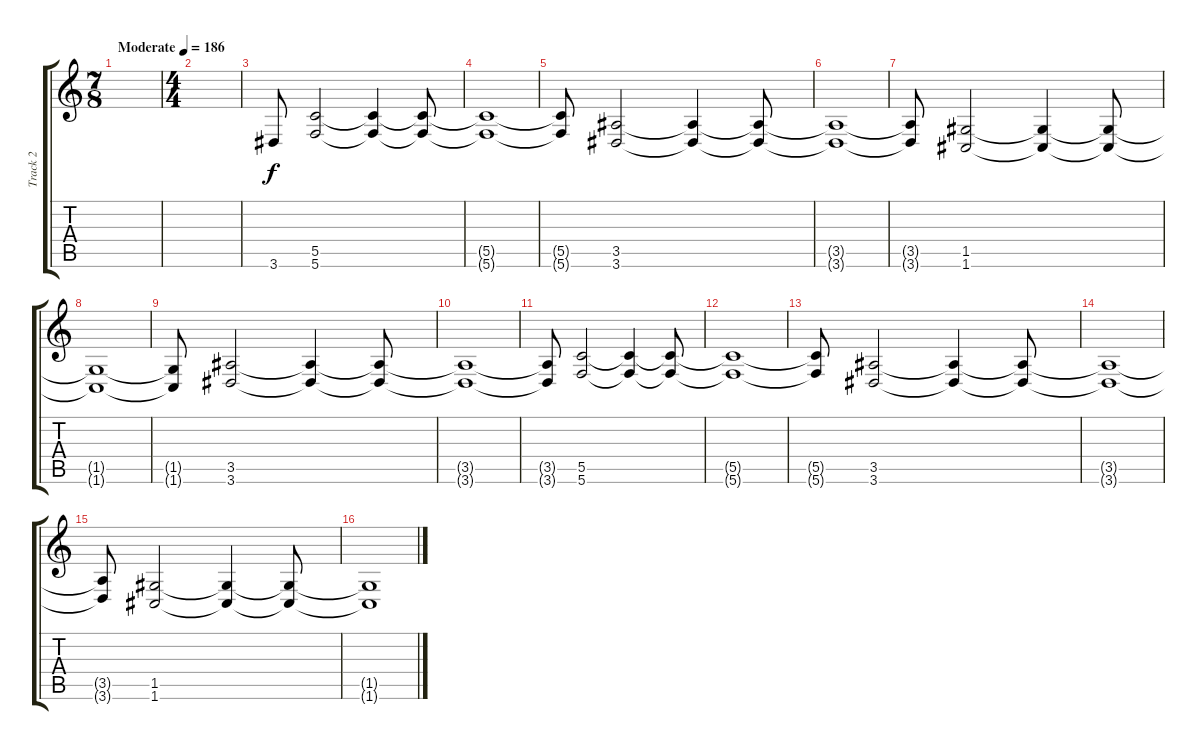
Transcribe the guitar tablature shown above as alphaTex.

\track ("Track 2" "Track 2") {instrument distortionguitar bank 255}
\staff {score tabs}
\tuning (D4 A3 F3 C3 G2 C2) {hide}
\ts (7 8)
\tempo (186 "Moderate")
\clef g2
\ks c
|
\ts (4 4)
|
3.6.8 (5.5 5.6).2 (5.5{t} 5.6{t}).4 (5.5{t} 5.6{t}).8 |
(5.5{t} 5.6{t}).1 |
(5.5{t} 5.6{t}).8 (3.5 3.6).2 (3.5{t} 3.6{t}).4 (3.5{t} 3.6{t}).8 |
(3.5{t} 3.6{t}).1 |
(3.5{t} 3.6{t}).8 (1.5 1.6).2 (1.5{t} 1.6{t}).4 (1.5{t} 1.6{t}).8 |
(1.5{t} 1.6{t}).1 |
(1.5{t} 1.6{t}).8 (3.5 3.6).2 (3.5{t} 3.6{t}).4 (3.5{t} 3.6{t}).8 |
(3.5{t} 3.6{t}).1 |
(3.5{t} 3.6{t}).8 (5.5 5.6).2 (5.5{t} 5.6{t}).4 (5.5{t} 5.6{t}).8 |
(5.5{t} 5.6{t}).1 |
(5.5{t} 5.6{t}).8 (3.5 3.6).2 (3.5{t} 3.6{t}).4 (3.5{t} 3.6{t}).8 |
(3.5{t} 3.6{t}).1 |
(3.5{t} 3.6{t}).8 (1.5 1.6).2 (1.5{t} 1.6{t}).4 (1.5{t} 1.6{t}).8 |
(1.5{t} 1.6{t}).1
